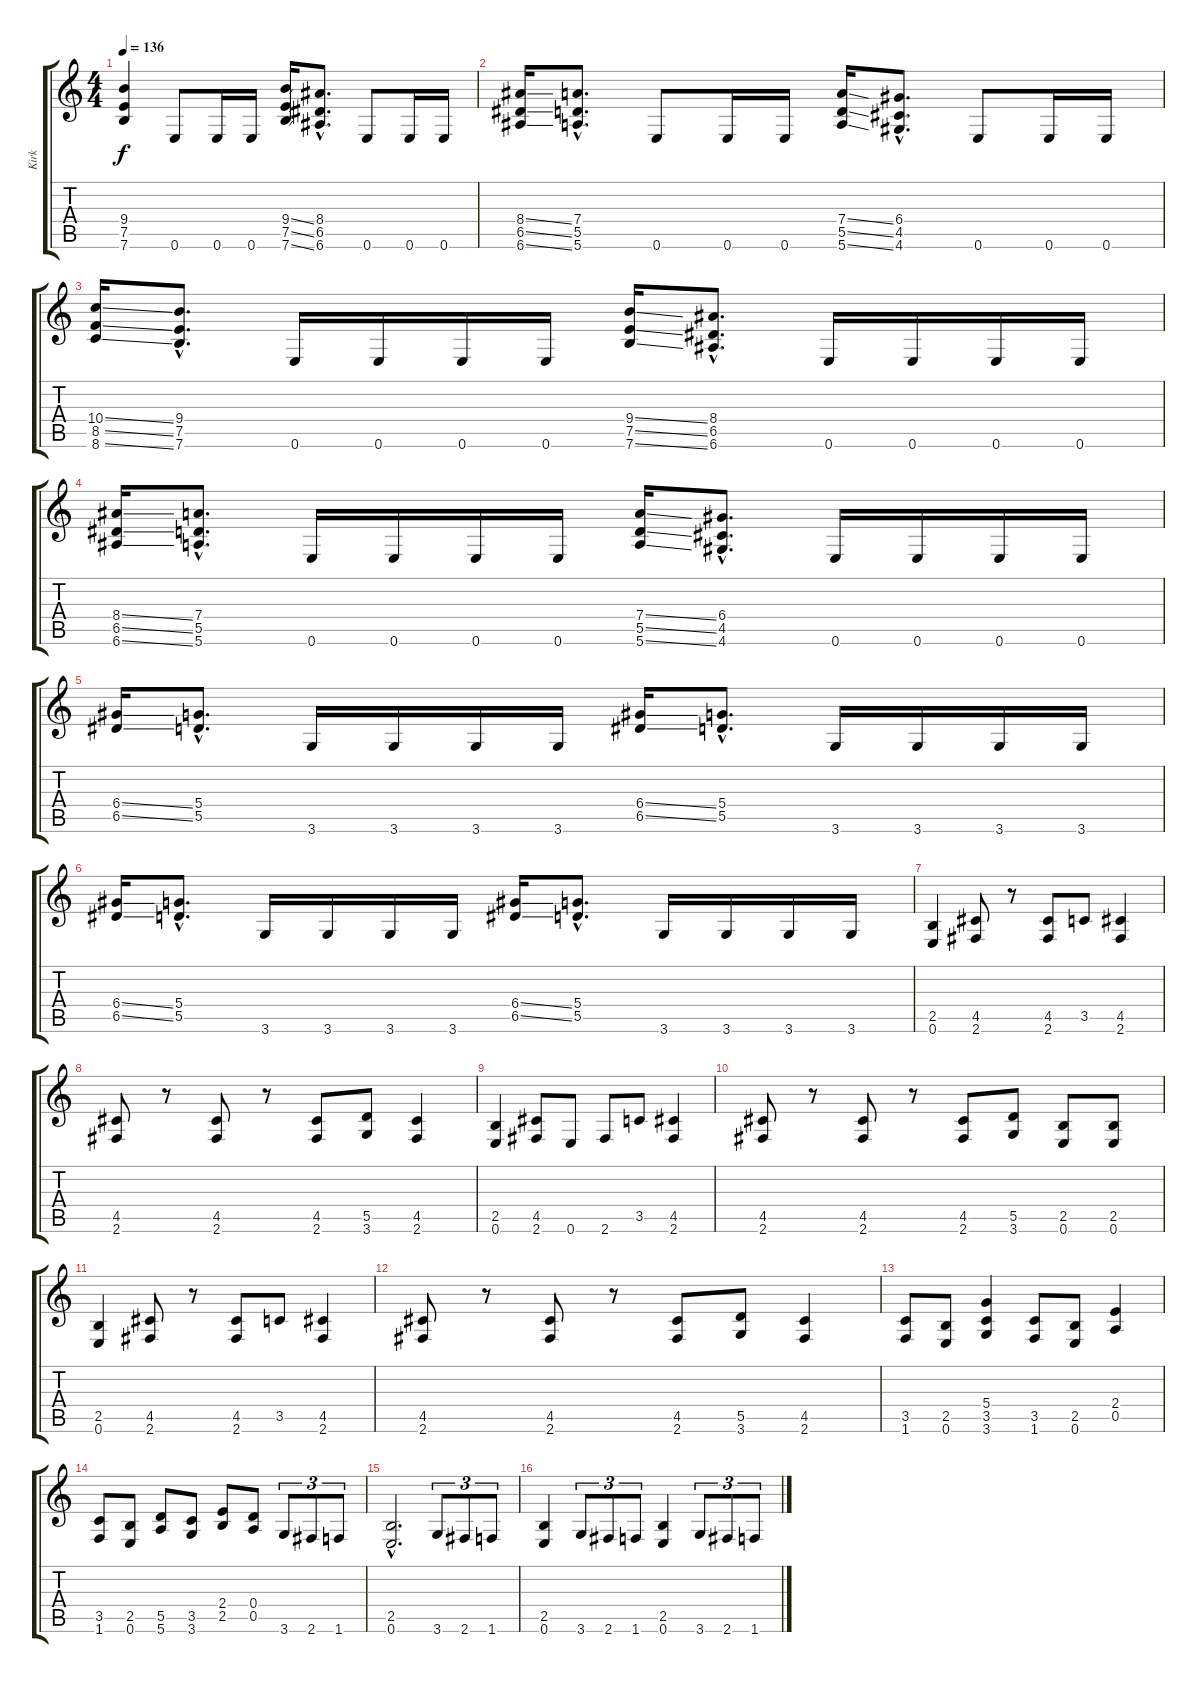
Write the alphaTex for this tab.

\track ("Kirk" "Kirk") {instrument overdrivenguitar}
\staff {score tabs}
\tuning (E4 B3 G3 D3 A2 E2) {hide}
\ts (4 4)
\tempo 136
\clef g2
\ks c
(9.4 7.5 7.6).4{dy f} 0.6.8 0.6.16 0.6.16 (9.4{ss} 7.5{ss} 7.6{ss}).16 (8.4{hac} 6.5{hac} 6.6{hac}).8{d} 0.6.8 0.6.16 0.6.16 |
(8.4{ss} 6.5{ss} 6.6{ss}).16 (7.4{hac} 5.5{hac} 5.6{hac}).8{d} 0.6.8 0.6.16 0.6.16 (7.4{ss} 5.5{ss} 5.6{ss}).16 (6.4{hac} 4.5{hac} 4.6{hac}).8{d} 0.6.8 0.6.16 0.6.16 |
(10.4{ss} 8.5{ss} 8.6{ss}).16 (9.4{hac} 7.5{hac} 7.6{hac}).8{d} 0.6.16 0.6.16 0.6.16 0.6.16 (9.4{ss} 7.5{ss} 7.6{ss}).16 (8.4{hac} 6.5{hac} 6.6{hac}).8{d} 0.6.16 0.6.16 0.6.16 0.6.16 |
(8.4{ss} 6.5{ss} 6.6{ss}).16 (7.4{hac} 5.5{hac} 5.6{hac}).8{d} 0.6.16 0.6.16 0.6.16 0.6.16 (7.4{ss} 5.5{ss} 5.6{ss}).16 (6.4{hac} 4.5{hac} 4.6{hac}).8{d} 0.6.16 0.6.16 0.6.16 0.6.16 |
(6.4{ss} 6.5{ss}).16 (5.4{hac} 5.5{hac}).8{d} 3.6.16 3.6.16 3.6.16 3.6.16 (6.4{ss} 6.5{ss}).16 (5.4{hac} 5.5{hac}).8{d} 3.6.16 3.6.16 3.6.16 3.6.16 |
(6.4{ss} 6.5{ss}).16 (5.4{hac} 5.5{hac}).8{d} 3.6.16 3.6.16 3.6.16 3.6.16 (6.4{ss} 6.5{ss}).16 (5.4{hac} 5.5{hac}).8{d} 3.6.16 3.6.16 3.6.16 3.6.16 |
(2.5 0.6).4 (4.5 2.6).8 r.8 (4.5 2.6).8 3.5.8 (4.5 2.6).4 |
(4.5 2.6).8 r.8 (4.5 2.6).8 r.8 (4.5 2.6).8 (5.5 3.6).8 (4.5 2.6).4 |
(2.5 0.6).4 (4.5 2.6).8 0.6.8 2.6.8 3.5.8 (4.5 2.6).4 |
(4.5 2.6).8 r.8 (4.5 2.6).8 r.8 (4.5 2.6).8 (5.5 3.6).8 (2.5 0.6).8 (2.5 0.6).8 |
(2.5 0.6).4 (4.5 2.6).8 r.8 (4.5 2.6).8 3.5.8 (4.5 2.6).4 |
(4.5 2.6).8 r.8 (4.5 2.6).8 r.8 (4.5 2.6).8 (5.5 3.6).8 (4.5 2.6).4 |
(3.5 1.6).8 (2.5 0.6).8 (5.4 3.5 3.6).4 (3.5 1.6).8 (2.5 0.6).8 (2.4 0.5).4 |
(3.5 1.6).8 (2.5 0.6).8 (5.5 5.6).8 (3.5 3.6).8 (2.4 2.5).8 (0.4 0.5).8 3.6.8{tu (3 2)} 2.6.8{tu (3 2)} 1.6.8{tu (3 2)} |
(2.5{hac} 0.6{hac}).2{d} 3.6.8{tu (3 2)} 2.6.8{tu (3 2)} 1.6.8{tu (3 2)} |
(2.5 0.6).4 3.6.8{tu (3 2)} 2.6.8{tu (3 2)} 1.6.8{tu (3 2)} (2.5 0.6).4 3.6.8{tu (3 2)} 2.6.8{tu (3 2)} 1.6.8{tu (3 2)}
